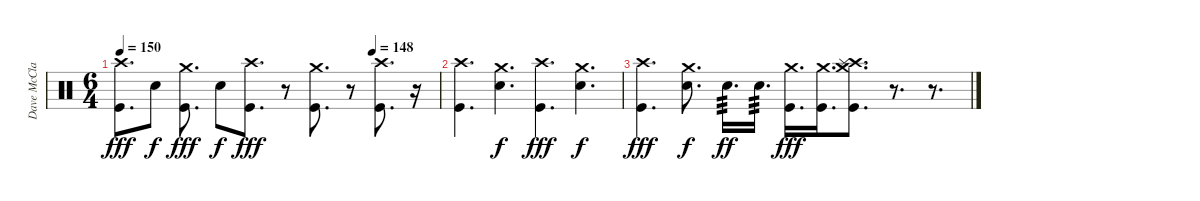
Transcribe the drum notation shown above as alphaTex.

\track ("Dave McClain" "Dave McCla") {instrument percussion}
\staff {score}
\articulation defaults
\ts (6 4)
\tempo 150
\tempo (148 0.7916666666666666)
\clef neutral
\ks c
("Crash high (hit)" "Kick (hit)").8{d dy fff} "Electric Snare (hit)".8{dy f} ("Crash medium (hit)" "Kick (hit)").8{d dy fff} "Electric Snare (hit)".8{dy f} ("Crash high (hit)" "Kick (hit)").8{d dy fff} r.8 ("Crash medium (hit)" "Kick (hit)").8{d} r.8 ("Crash high (hit)" "Kick (hit)").8{d} r.16 |
("Crash high (hit)" "Kick (hit)").4{d} ("Crash medium (hit)" "Electric Snare (hit)").4{d dy f} ("Crash high (hit)" "Kick (hit)").4{d dy fff} ("Crash medium (hit)" "Electric Snare (hit)").4{d dy f} |
("Crash high (hit)" "Kick (hit)").4{d dy fff} ("Crash medium (hit)" "Electric Snare (hit)").8{d dy f} "Electric Snare (hit)".16{d tp 3 dy ff} "Electric Snare (hit)".16{d tp 3} ("Crash medium (hit)" "Kick (hit)").16{d dy fff} ("Crash medium (hit)" "Kick (hit)").16{d} ("Crash medium (hit)" "Crash high (hit)" "Splash (hit)" "Kick (hit)").8{d} r.8{d} r.8{d}
